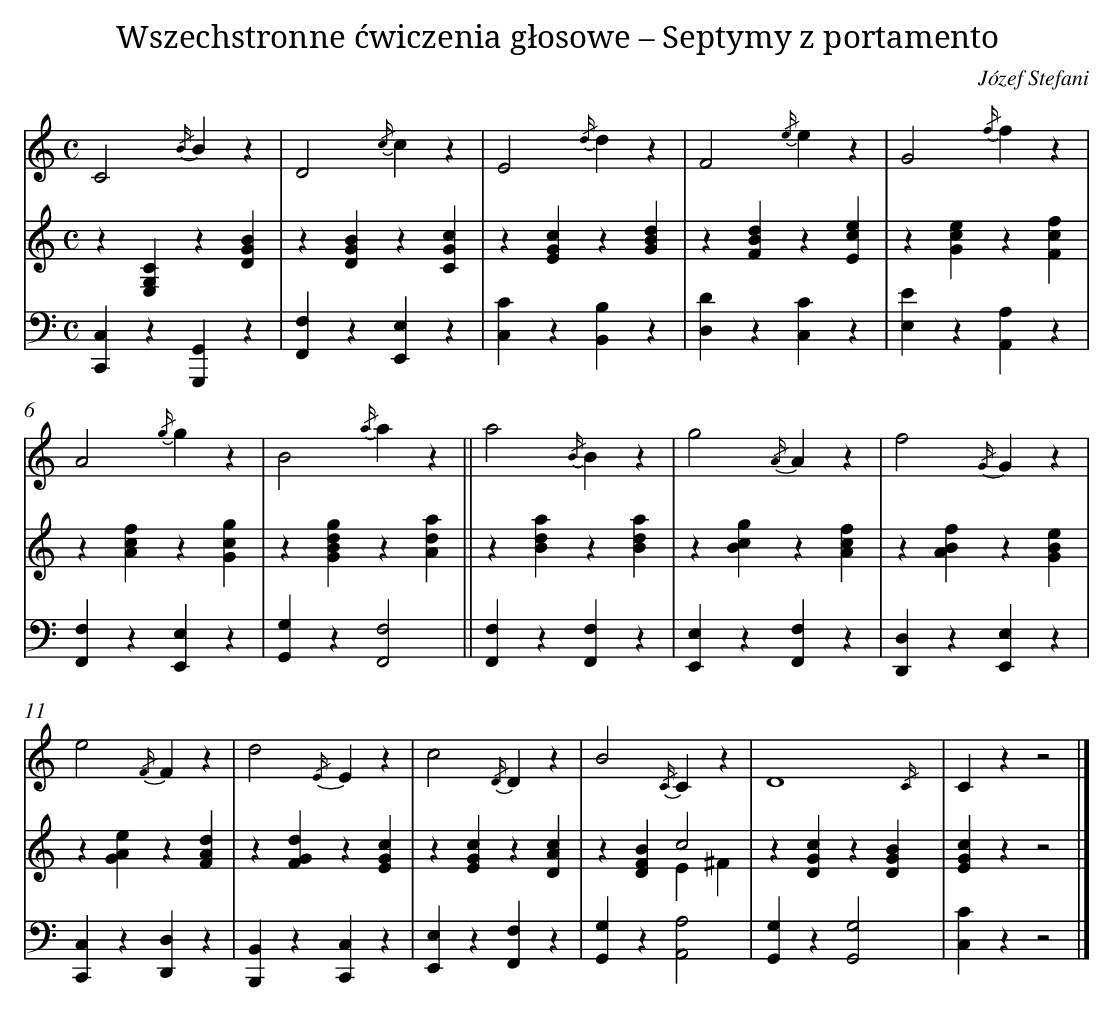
X:1
T: Wszechstronne ćwiczenia głosowe – Septymy z portamento
C: Józef Stefani
L: 1/4
M: C
V: 1 clef=treble
V: 2 clef=treble
V: 3 clef=bass
K: C
[V:1] C2{/B/}Bz |
[V:2] z[CG,E,]z[BGD] |
[V:3] [C,C,,]z[G,,G,,,]z |
[V:1] D2{/c/}cz |
[V:2] z[BGD]z[cGC] |
[V:3] [F,F,,]z[E,E,,]z |
[V:1] E2{/d/}dz |
[V:2] z[cGE]z[dBG] |
[V:3] [CC,]z[B,B,,]z |
[V:1] F2{/e/}ez |
[V:2] z[dBF]z[ecE] |
[V:3] [DD,]z[CC,]z |
[V:1] G2{/f/}fz |
[V:2] z[ecG]z[fcF] |
[V:3] [EE,]z[A,A,,]z |
[V:1] A2{/g/}gz |
[V:2] z[fcA]z[gcG] |
[V:3] [F,F,,]z[E,E,,]z |
[V:1] B2{/a/}az ||
[V:2] z[gdBG]z[adA] ||
[V:3] [G,G,,]z[F,2F,,2] ||
[V:1] a2{/B/}Bz |
[V:2] z[adB]z[adB] |
[V:3] [F,F,,]z[F,F,,]z |
[V:1] g2{/A/}Az |
[V:2] z[gcB]z[fcA] |
[V:3] [E,E,,]z[F,F,,]z |
[V:1] f2{/G/}Gz |
[V:2] z[fBA]z[eBG] |
[V:3] [D,D,,]z[E,E,,]z |
[V:1] e2{/F/}Fz |
[V:2] z[eAG]z[dAF] |
[V:3] [C,C,,]z[D,D,,]z |
[V:1] d2{/E/}Ez |
[V:2] z[dGF]z[cGE] |
[V:3] [B,,B,,,]z[C,C,,]z |
[V:1] c2{/D/}Dz |
[V:2] z[cGE]z[cAD] |
[V:3] [E,E,,]z[F,F,,]z |
[V:1] B2{/C/}Cz |
[V:2] z[BFD]c2 & x2E^F |
[V:3] [G,G,,]z[A,2A,,2] |
[V:1] D4{/C/} |
[V:2] z[cGD]z[BGD] |
[V:3] [G,G,,]z[G,2G,,2] |
[V:1] Czz2 |]
[V:2] [cGE]zz2 |]
[V:3] [CC,]zz2 |]
